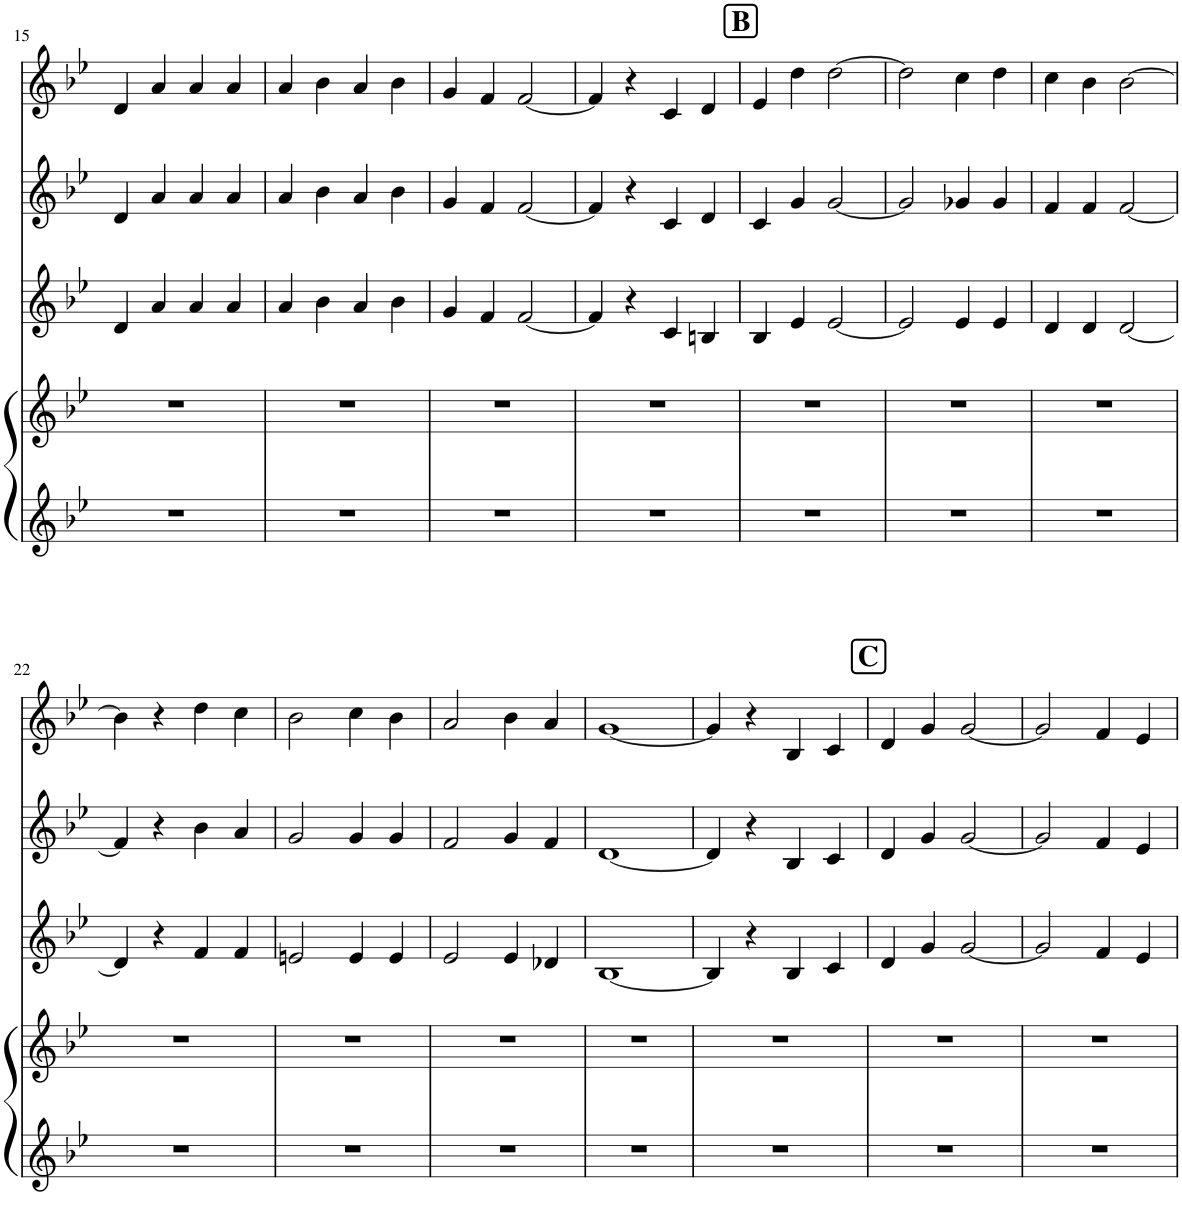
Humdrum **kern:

**kern	**kern	**kern	**kern	**kern
*part4	*part4	*part3	*part2	*part1
*staff5	*staff4	*staff3	*staff2	*staff1
*I"Piano	*	*I"Piano	*I"Piano	*I"Piano
*I'Pno	*	*I'Pno	*I'Pno	*I'Pno
!!LO:PB:g=z
*clefG2	*clefG2	*clefG2	*clefG2	*clefG2
*k[b-e-]	*k[b-e-]	*k[b-e-]	*k[b-e-]	*k[b-e-]
*M2/2	*M2/2	*M2/2	*M2/2	*M2/2
*met(c|)	*met(c|)	*met(c|)	*met(c|)	*met(c|)
=15	=15	=15	=15	=15
1r	1r	4d/	4d/	4d/
.	.	4a/	4a/	4a/
.	.	4a/	4a/	4a/
.	.	4a/	4a/	4a/
=16	=16	=16	=16	=16
1r	1r	4a/	4a/	4a/
.	.	4b-\	4b-\	4b-\
.	.	4a/	4a/	4a/
.	.	4b-\	4b-\	4b-\
=17	=17	=17	=17	=17
1r	1r	4g/	4g/	4g/
.	.	4f/	4f/	4f/
.	.	[2f/	[2f/	[2f/
=18	=18	=18	=18	=18
1r	1r	4f/]	4f/]	4f/]
.	.	4r	4r	4r
.	.	4c/	4c/	4c/
.	.	4Bn/	4d/	4d/
!!LO:REH:place=s1:a:B:cj:fs=14:t=B
=19	=19	=19	=19	=19
1r	1r	4B-/	4c/	4e-/
.	.	4e-/	4g/	4dd\
.	.	[2e-/	[2g/	[2dd\
=20	=20	=20	=20	=20
1r	1r	2e-/]	2g/]	2dd\]
.	.	4e-/	4g-X/	4cc\
.	.	4e-/	4g-/	4dd\
=21	=21	=21	=21	=21
1r	1r	4d/	4f/	4cc\
.	.	4d/	4f/	4b-\
.	.	[2d/	[2f/	[2b-\
!!LO:LB:g=z
=22	=22	=22	=22	=22
1r	1r	4d/]	4f/]	4b-\]
.	.	4r	4r	4r
.	.	4f/	4b-\	4dd\
.	.	4f/	4a/	4cc\
=23	=23	=23	=23	=23
1r	1r	2en/	2g/	2b-\
.	.	4e/	4g/	4cc\
.	.	4e/	4g/	4b-\
=24	=24	=24	=24	=24
1r	1r	2e-/	2f/	2a/
.	.	4e-/	4g/	4b-\
.	.	4d-X/	4f/	4a/
=25	=25	=25	=25	=25
1r	1r	[1B-	[1d	[1g
=26	=26	=26	=26	=26
1r	1r	4B-/]	4d/]	4g/]
.	.	4r	4r	4r
.	.	4B-/	4B-/	4B-/
.	.	4c/	4c/	4c/
!!LO:REH:place=s1:a:B:cj:fs=14:t=C
=27	=27	=27	=27	=27
1r	1r	4d/	4d/	4d/
.	.	4g/	4g/	4g/
.	.	[2g/	[2g/	[2g/
=28	=28	=28	=28	=28
1r	1r	2g/]	2g/]	2g/]
.	.	4f/	4f/	4f/
.	.	4e-/	4e-/	4e-/
=	=	=	=	=
*-	*-	*-	*-	*-
